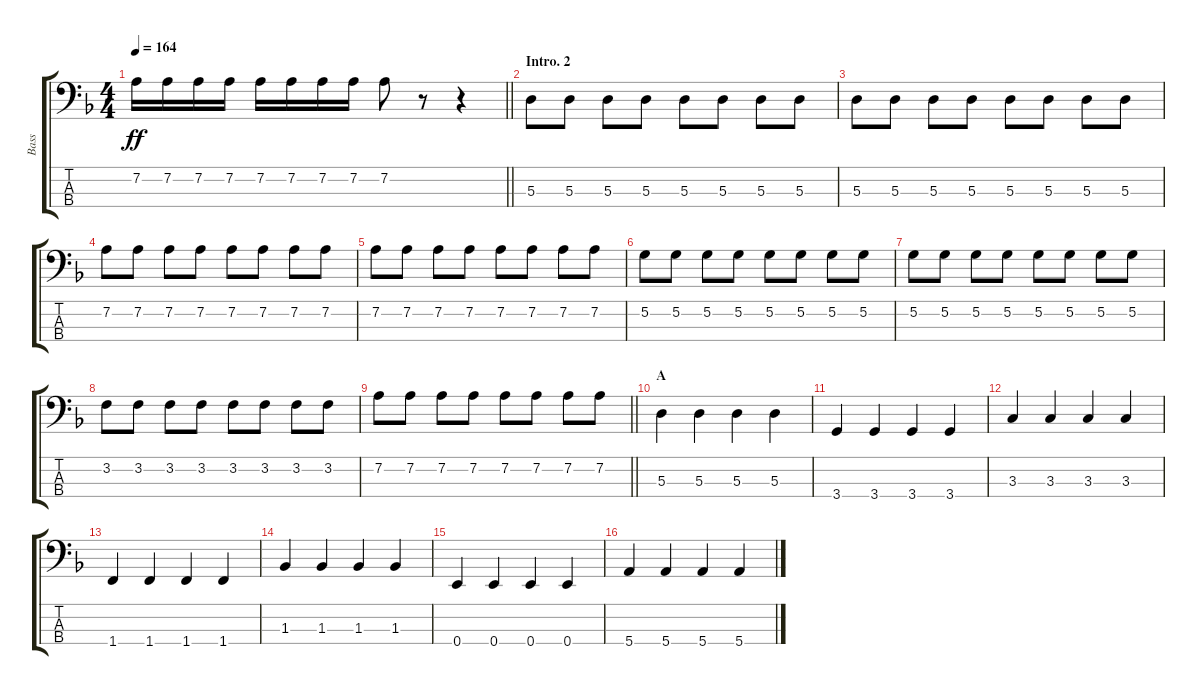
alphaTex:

\track ("Bass" "Bass") {instrument electricbasspick}
\staff {score tabs}
\tuning (G2 D2 A1 E1) {hide}
\ts (4 4)
\tempo 164
\clef f4
\barLineRight lightlight
\ks f
7.2.16{dy ff} 7.2.16 7.2.16 7.2.16 7.2.16 7.2.16 7.2.16 7.2.16 7.2.8 r.8 r.4 |
\section ("" "Intro. 2")
5.3.8 5.3.8 5.3.8 5.3.8 5.3.8 5.3.8 5.3.8 5.3.8 |
5.3.8 5.3.8 5.3.8 5.3.8 5.3.8 5.3.8 5.3.8 5.3.8 |
7.2.8 7.2.8 7.2.8 7.2.8 7.2.8 7.2.8 7.2.8 7.2.8 |
7.2.8 7.2.8 7.2.8 7.2.8 7.2.8 7.2.8 7.2.8 7.2.8 |
5.2.8 5.2.8 5.2.8 5.2.8 5.2.8 5.2.8 5.2.8 5.2.8 |
5.2.8 5.2.8 5.2.8 5.2.8 5.2.8 5.2.8 5.2.8 5.2.8 |
3.2.8 3.2.8 3.2.8 3.2.8 3.2.8 3.2.8 3.2.8 3.2.8 |
\barLineRight lightlight
7.2.8 7.2.8 7.2.8 7.2.8 7.2.8 7.2.8 7.2.8 7.2.8 |
\section ("" "A")
5.3.4 5.3.4 5.3.4 5.3.4 |
3.4.4 3.4.4 3.4.4 3.4.4 |
3.3.4 3.3.4 3.3.4 3.3.4 |
1.4.4 1.4.4 1.4.4 1.4.4 |
1.3.4 1.3.4 1.3.4 1.3.4 |
0.4.4 0.4.4 0.4.4 0.4.4 |
5.4.4 5.4.4 5.4.4 5.4.4
